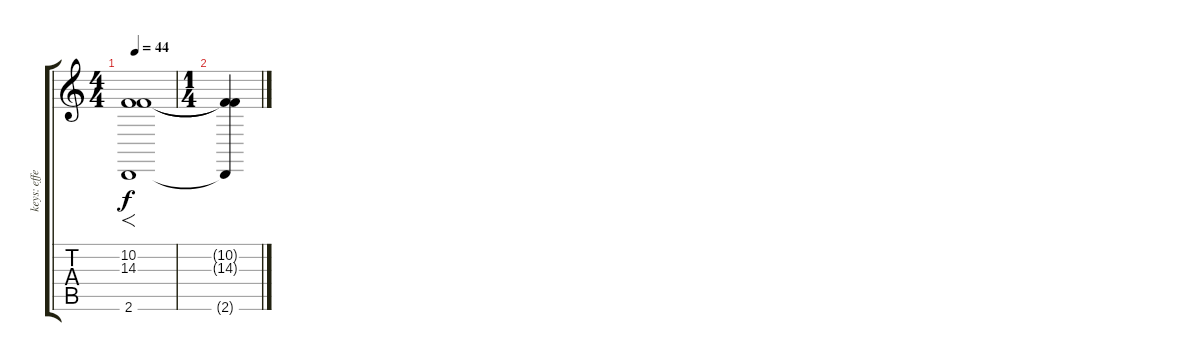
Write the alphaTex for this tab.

\track ("keys: effects" "keys: effe") {instrument pad2warm}
\staff {score tabs}
\tuning (C4 G3 Eb3 Bb2 F2 C2) {hide}
\ts (4 4)
\tempo 44
\clef g2
\ks c
(10.2 14.3 2.6).1{f dy f} |
\ts (1 4)
(10.2{t} 14.3{t} 2.6{t}).4
